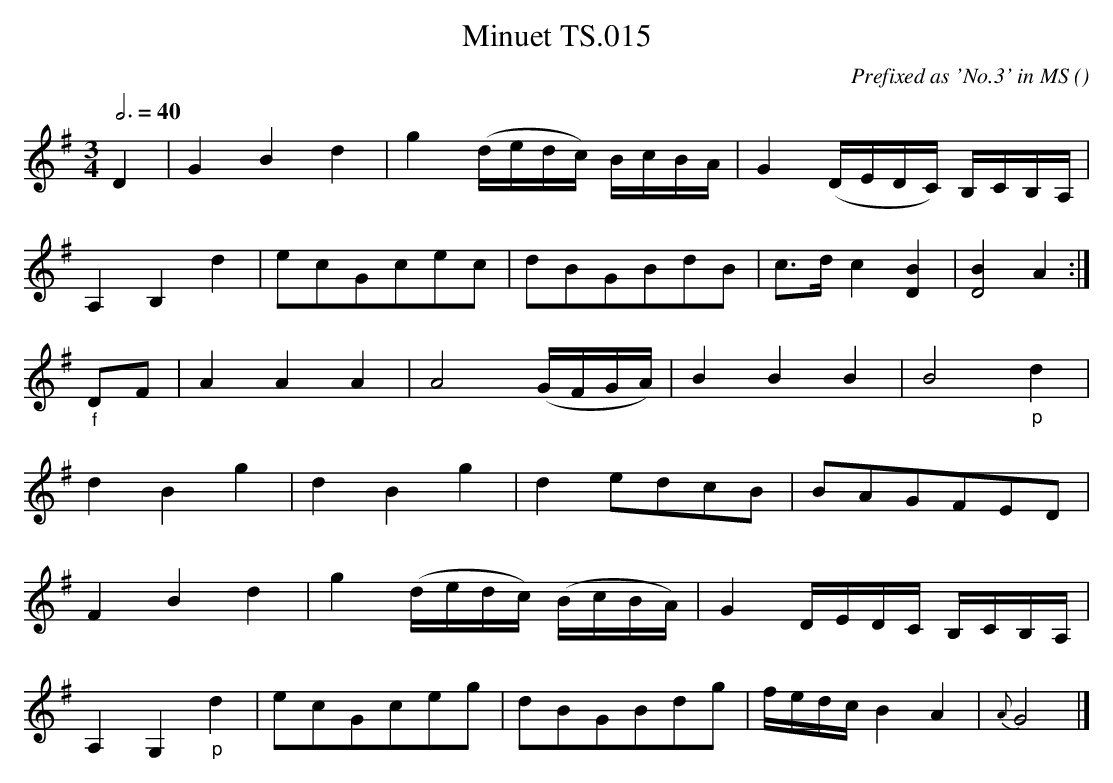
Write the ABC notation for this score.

X:1
T:Minuet TS.015
M:3/4
L:1/8
Q:3/4=40
C:Prefixed as 'No.3' in MS
O:
K:G
D2|G2B2d2|g2(d/e/d/c/) B/c/B/A/|G2(D/E/D/C/) B,/C/B,/A,/|
A,2B,2d2|ecGcec|dBGBdB|c>d c2[B2D2]|[B2D4]A2:|
"_f"DF|A2A2A2|A4(G/F/G/A/)|B2B2B2|B4"_p"d2|
d2B2g2|d2B2g2|d2edcB|BAGFED|
F2B2d2|g2(d/e/d/c/) (B/c/B/A/)|G2D/E/D/C/ B,/C/B,/A,/|
A,2G,2"_p"d2|ecGceg|dBGBdg|f/e/d/c/B2A2|{A}G4|]
